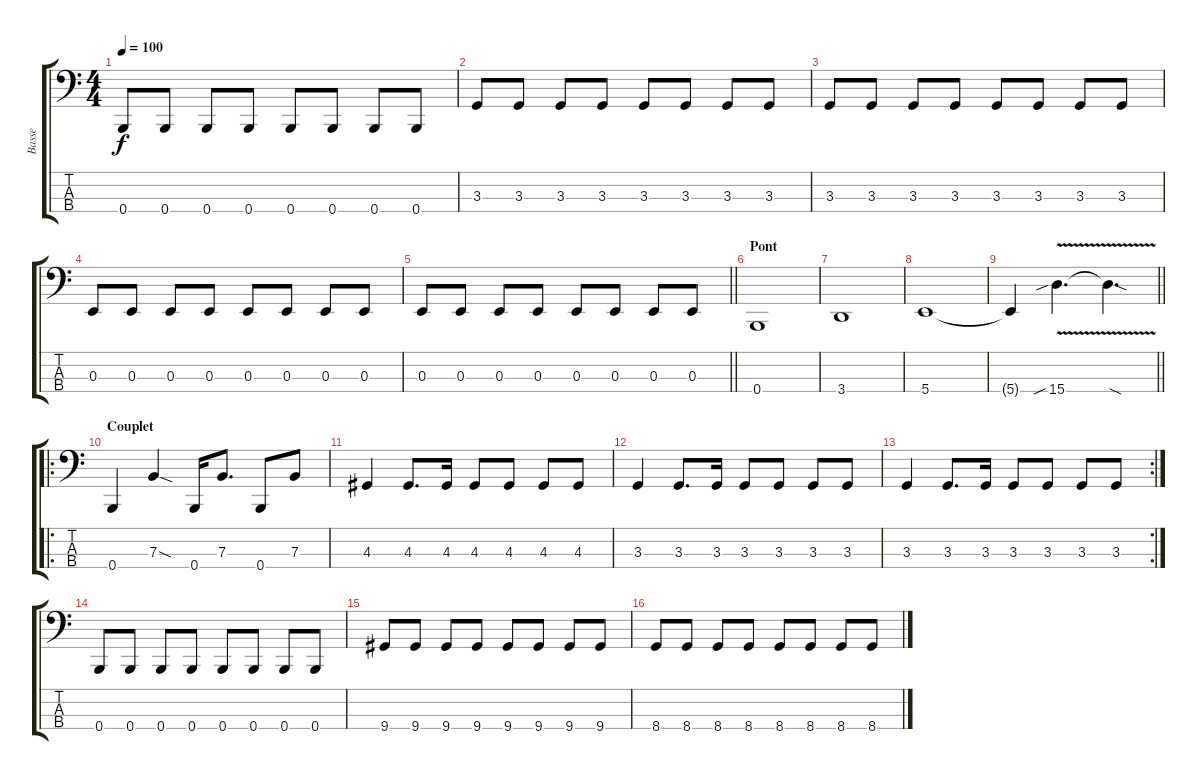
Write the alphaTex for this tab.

\track ("Basse" "Basse") {instrument electricbassfinger}
\staff {score tabs}
\tuning (D2 A1 E1 B0) {hide}
\ts (4 4)
\tempo 100
\clef f4
\ks c
0.4.8{dy f} 0.4.8 0.4.8 0.4.8 0.4.8 0.4.8 0.4.8 0.4.8 |
3.3.8 3.3.8 3.3.8 3.3.8 3.3.8 3.3.8 3.3.8 3.3.8 |
3.3.8 3.3.8 3.3.8 3.3.8 3.3.8 3.3.8 3.3.8 3.3.8 |
0.3.8 0.3.8 0.3.8 0.3.8 0.3.8 0.3.8 0.3.8 0.3.8 |
\barLineRight lightlight
0.3.8 0.3.8 0.3.8 0.3.8 0.3.8 0.3.8 0.3.8 0.3.8 |
\section ("" "Pont")
0.4.1 |
3.4.1 |
5.4.1 |
\barLineRight lightlight
5.4{t}.4 15.4{v sib}.4{d} 15.4{sod t}.4{d} |
\ro
\section ("" "Couplet")
0.4.4 7.3{sod}.4 0.4.16 7.3.8{d} 0.4.8 7.3.8 |
4.3.4 4.3.8{d} 4.3.16 4.3.8 4.3.8 4.3.8 4.3.8 |
3.3.4 3.3.8{d} 3.3.16 3.3.8 3.3.8 3.3.8 3.3.8 |
\rc 2
3.3.4 3.3.8{d} 3.3.16 3.3.8 3.3.8 3.3.8 3.3.8 |
0.4.8 0.4.8 0.4.8 0.4.8 0.4.8 0.4.8 0.4.8 0.4.8 |
9.4.8 9.4.8 9.4.8 9.4.8 9.4.8 9.4.8 9.4.8 9.4.8 |
8.4.8 8.4.8 8.4.8 8.4.8 8.4.8 8.4.8 8.4.8 8.4.8
